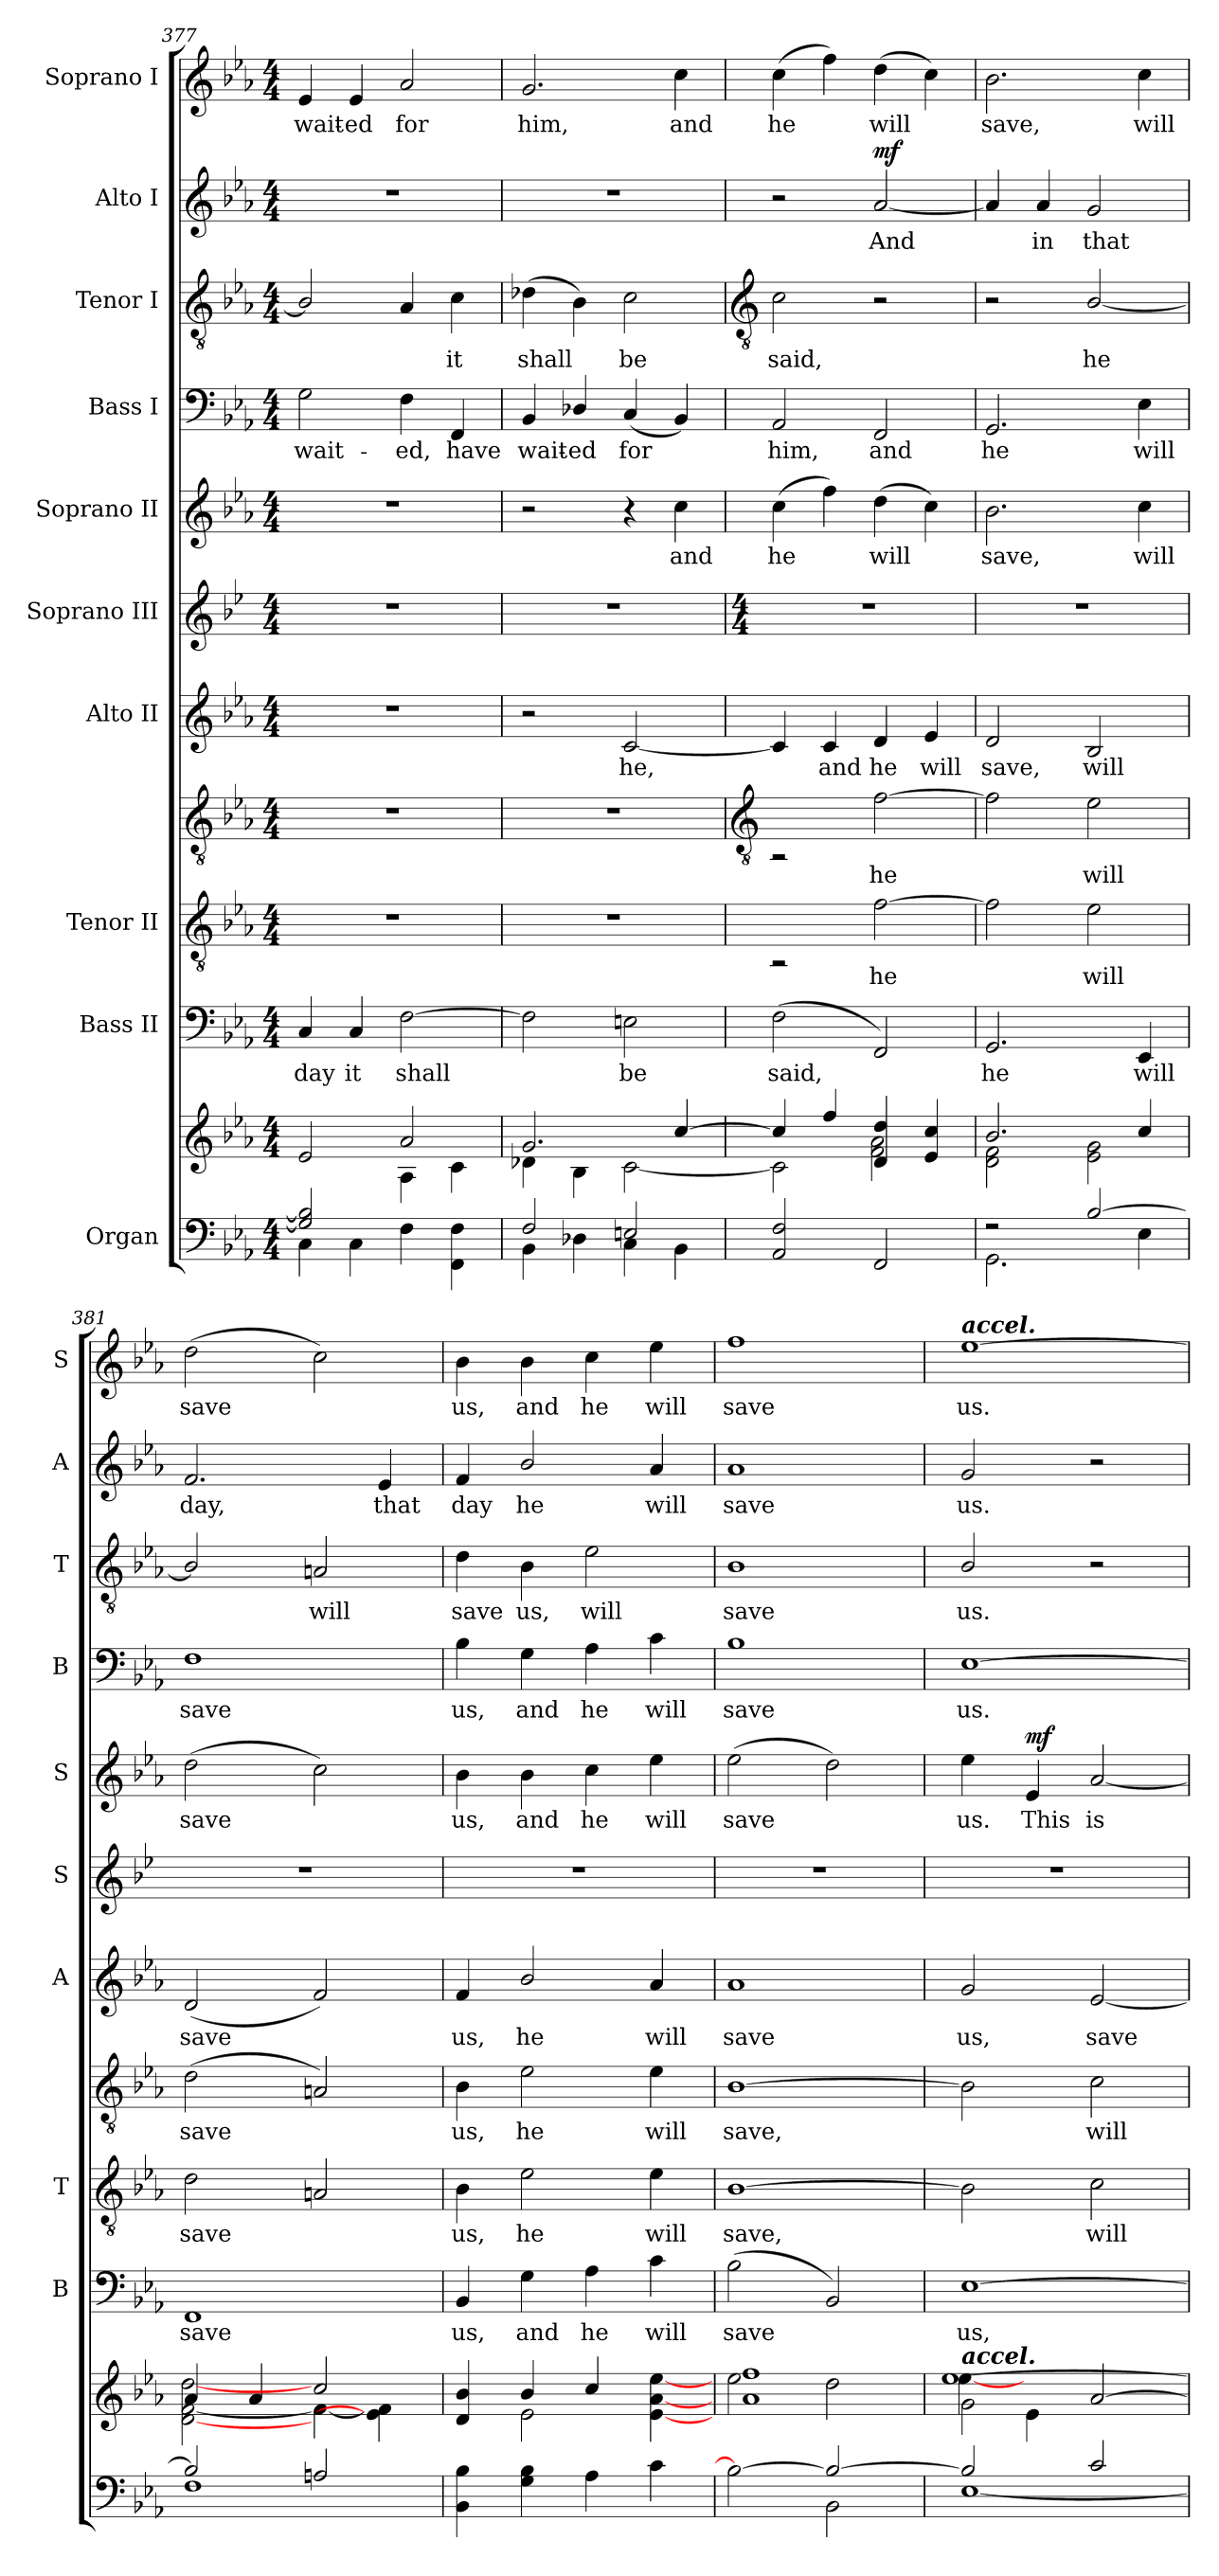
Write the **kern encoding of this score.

**kern	**kern	**kern	**text	**kern	**text	**kern	**text	**kern	**text	**kern	**kern	**text	**dynam	**kern	**text	**kern	**text	**kern	**text	**dynam	**kern	**text
*part10	*part10	*part9	*part9	*part8	*part8	*part8	*part8	*part7	*part7	*part6	*part5	*part5	*part5	*part4	*part4	*part3	*part3	*part2	*part2	*part2	*part1	*part1
*staff12	*staff11	*staff10	*staff10	*staff9	*staff9	*staff8	*staff8	*staff7	*staff7	*staff6	*staff5	*staff5	*staff5	*staff4	*staff4	*staff3	*staff3	*staff2	*staff2	*staff2	*staff1	*staff1
*I"Organ	*	*I"Bass II	*	*I"Tenor II	*	*	*	*I"Alto II	*	*I"Soprano III	*I"Soprano II	*	*	*I"Bass I	*	*I"Tenor I	*	*I"Alto I	*	*	*I"Soprano I	*
*	*	*I'B	*	*I'T	*	*	*	*I'A	*	*I'S	*I'S	*	*	*I'B	*	*I'T	*	*I'A	*	*	*I'S	*
*clefF4	*clefG2	*clefF4	*	*clefGv2	*	*clefGv2	*	*clefG2	*	*clefG2	*clefG2	*	*	*clefF4	*	*clefGv2	*	*clefG2	*	*	*clefG2	*
*k[b-e-a-]	*k[b-e-a-]	*k[b-e-a-]	*	*k[b-e-a-]	*	*k[b-e-a-]	*	*k[b-e-a-]	*	*k[b-e-]	*k[b-e-a-]	*	*	*k[b-e-a-]	*	*k[b-e-a-]	*	*k[b-e-a-]	*	*	*k[b-e-a-]	*
*E-:	*E-:	*E-:	*	*E-:	*	*E-:	*	*E-:	*	*B-:	*E-:	*	*	*E-:	*	*E-:	*	*E-:	*	*	*E-:	*
*M4/4	*M4/4	*M4/4	*	*M4/4	*	*M4/4	*	*M4/4	*	*M4/4	*M4/4	*	*	*M4/4	*	*M4/4	*	*M4/4	*	*	*M4/4	*
=377	=377	=377	=377	=377	=377	=377	=377	=377	=377	=377	=377	=377	=377	=377	=377	=377	=377	=377	=377	=377	=377	=377
*^	*^	*	*	*	*	*	*	*	*	*	*	*	*	*	*	*	*	*	*	*	*	*
!	!	!	!	!	!LO:LY:b	!	!	!	!	!	!	!	!	!	!	!	!LO:LY:b	!	!	!	!	!	!	!LO:LY:b
2G/] 2B-/]	4C\	2e-	2ryy	4C	day	1r	.	1r	.	1r	.	1r	1r	.	.	2G	wait-	2B-/]	.	1r	.	.	4e-	wait-
!	!	!	!	!	!LO:LY:b	!	!	!	!	!	!	!	!	!	!	!	!	!	!	!	!	!	!	!LO:LY:b
.	4C\	.	.	4C	it	.	.	.	.	.	.	.	.	.	.	.	.	.	.	.	.	.	4e-	-ed
!	!	!	!	!	!LO:LY:b	!	!	!	!	!	!	!	!	!	!	!	!LO:LY:b	!	!	!	!	!	!	!LO:LY:b
2ryy	4F\	2a-	4A-\	[2F	shall	.	.	.	.	.	.	.	.	.	.	4F	-ed,	4A-	.	.	.	.	2a-	for
!	!	!	!	!	!	!	!	!	!	!	!	!	!	!	!	!	!LO:LY:b	!	!LO:LY:b	!	!	!	!	!
.	4FF\ 4F\	.	4c\	.	.	.	.	.	.	.	.	.	.	.	.	4FF	have	4c	it	.	.	.	.	.
=378	=378	=378	=378	=378	=378	=378	=378	=378	=378	=378	=378	=378	=378	=378	=378	=378	=378	=378	=378	=378	=378	=378	=378	=378
!	!	!	!	!	!	!	!	!	!	!	!	!	!	!	!	!	!LO:LY:b	!	!LO:LY:b	!	!	!	!	!LO:LY:b
2F/	4BB-\	2.g	4d-X\	2F]	.	1r	.	1r	.	2r	.	1r	2r	.	.	4BB-	wait-	(>4d-X	shall	1r	.	.	2.g	him,
!	!	!	!	!	!	!	!	!	!	!	!	!	!	!	!	!	!LO:LY:b	!	!	!	!	!	!	!
.	4D-X\	.	4B-\	.	.	.	.	.	.	.	.	.	.	.	.	4D-X/	-ed	4B-)	.	.	.	.	.	.
!	!	!	!	!	!LO:LY:b	!	!	!	!	!	!LO:LY:b	!	!	!	!	!	!LO:LY:b	!	!LO:LY:b	!	!	!	!	!
2En/	4C\	.	[2c\	2En	be	.	.	.	.	[2c	he,	.	4r	.	.	(<4C	for	2c	be	.	.	.	.	.
!	!	!	!	!	!	!	!	!	!	!	!	!	!	!LO:LY:b	!	!	!	!	!	!	!	!	!	!LO:LY:b
.	4BB-\	[4cc/	.	.	.	.	.	.	.	.	.	.	4cc	and	.	4BB-)	.	.	.	.	.	.	4cc	and
*	*	*v	*v	*	*	*	*	*	*	*	*	*	*	*	*	*	*	*	*	*	*	*	*	*
!!LO:LB:g=z
=379	=379	=379	=379	=379	=379	=379	=379	=379	=379	=379	=379	=379	=379	=379	=379	=379	=379	=379	=379	=379	=379	=379	=379
*	*	*	*	*	*	*	*clefGv2	*	*	*	*	*	*	*	*	*	*clefGv2	*	*	*	*	*	*
*	*	*	*	*	*	*	*	*	*	*	*M4/4	*	*	*	*	*	*	*	*	*	*	*	*
*	*	*^	*	*	*	*	*	*	*	*	*	*	*	*	*	*	*	*	*	*	*	*	*
*	*	*	*^	*	*	*	*	*	*	*	*	*	*	*	*	*	*	*	*	*	*	*	*	*
!	!	!	!	!	!	!LO:LY:b	!	!	!	!	!	!	!	!	!LO:LY:b	!	!	!LO:LY:b	!	!LO:LY:b	!	!	!	!	!LO:LY:b
2AA-/ 2F/	2ryy	4cc/]	2c\]	1ryy	(<2F	said,	2rBB	.	2rBB	.	4c]	.	1r	(>4cc	he	.	2AA-	him,	2c	said,	2r	.	.	(>4cc	he
!	!	!	!	!	!	!	!	!	!	!	!	!LO:LY:b	!	!	!	!	!	!	!	!	!	!	!	!	!
.	.	4ff/	.	.	.	.	.	.	.	.	4c	and	.	4ff)	.	.	.	.	.	.	.	.	.	4ff)	.
!	!	!	!	!	!	!	!	!LO:LY:b	!	!LO:LY:b	!	!LO:LY:b	!	!	!LO:LY:b	!	!	!LO:LY:b	!	!	!	!LO:LY:b	!LO:DY:b	!	!LO:LY:b
2FF/	2ryy	4d/ 4dd/	2f\ 2a-\	.	2FF)	.	[2f	he	[2f	he	4d	he	.	(>4dd	will	.	2FF	and	2r	.	[2a-	And	mf	(>4dd	will
!	!	!	!	!	!	!	!	!	!	!	!	!LO:LY:b	!	!	!	!	!	!	!	!	!	!	!	!	!
.	.	4e-/ 4cc/	.	.	.	.	.	.	.	.	4e-	will	.	4cc)	.	.	.	.	.	.	.	.	.	4cc)	.
=380	=380	=380	=380	=380	=380	=380	=380	=380	=380	=380	=380	=380	=380	=380	=380	=380	=380	=380	=380	=380	=380	=380	=380	=380	=380
!	!	!	!	!	!	!LO:LY:b	!	!	!	!	!	!LO:LY:b	!	!	!LO:LY:b	!	!	!LO:LY:b	!	!	!	!	!	!	!LO:LY:b
2r	2.GG\	2.b-/	2d\ 2f\	1ryy	2.GG	he	2f]	.	2f]	.	2d	save,	1r	2.b-	save,	.	2.GG	he	2r	.	4a-]	.	.	2.b-	save,
!	!	!	!	!	!	!	!	!	!	!	!	!	!	!	!	!	!	!	!	!	!	!LO:LY:b	!	!	!
.	.	.	.	.	.	.	.	.	.	.	.	.	.	.	.	.	.	.	.	.	4a-	in	.	.	.
!	!	!	!	!	!	!	!	!LO:LY:b	!	!LO:LY:b	!	!LO:LY:b	!	!	!	!	!	!	!	!LO:LY:b	!	!LO:LY:b	!	!	!
[2B-/	.	.	2e-\ 2g\	.	.	.	2e-	will	2e-	will	2B-	will	.	.	.	.	.	.	[2B-/	he	2g	that	.	.	.
!	!	!	!	!	!	!LO:LY:b	!	!	!	!	!	!	!	!	!LO:LY:b	!	!	!LO:LY:b	!	!	!	!	!	!	!LO:LY:b
.	4E-\	4cc/	.	.	4EE-	will	.	.	.	.	.	.	.	4cc	will	.	4E-	will	.	.	.	.	.	4cc	will
=381	=381	=381	=381	=381	=381	=381	=381	=381	=381	=381	=381	=381	=381	=381	=381	=381	=381	=381	=381	=381	=381	=381	=381	=381	=381
!	!	!	!	!	!	!LO:LY:b	!	!LO:LY:b	!	!LO:LY:b	!	!LO:LY:b	!	!	!LO:LY:b	!	!	!LO:LY:b	!	!	!	!LO:LY:b	!	!	!LO:LY:b
2B-/]	1F\	4a-	[2d\ [2f\ [2dd\	1ryy	1FF	save	2d	save	(<2d	save	(<2d	save	1r	(>2dd	save	.	1F	save	2B-/]	.	2.f	day,	.	(>2dd	save
.	.	4a-	.	.	.	.	.	.	.	.	.	.	.	.	.	.	.	.	.	.	.	.	.	.	.
!	!	!	!	!	!	!	!	!	!	!	!	!	!	!	!	!	!	!	!	!LO:LY:b	!	!	!	!	!
2An/	.	2cc/	4f\_	.	.	.	2An	.	2An)	.	2f)	.	.	2cc)	.	.	.	.	2An	will	.	.	.	2cc)	.
!	!	!	!	!	!	!	!	!	!	!	!	!	!	!	!	!	!	!	!	!	!	!LO:LY:b	!	!	!
.	.	.	4e-\] 4f\]	.	.	.	.	.	.	.	.	.	.	.	.	.	.	.	.	.	4e-	that	.	.	.
=382	=382	=382	=382	=382	=382	=382	=382	=382	=382	=382	=382	=382	=382	=382	=382	=382	=382	=382	=382	=382	=382	=382	=382	=382	=382
!	!	!	!	!	!	!LO:LY:b	!	!LO:LY:b	!	!LO:LY:b	!	!LO:LY:b	!	!	!LO:LY:b	!	!	!LO:LY:b	!	!LO:LY:b	!	!LO:LY:b	!	!	!LO:LY:b
4BB-\ 4B-\	2ryy	4d 4b-	4ryy	1ryy	4BB-	us,	4B-	us,	4B-	us,	4f	us,	1r	4b-	us,	.	4B-	us,	4d	save	4f	day	.	4b-	us,
!	!	!	!	!	!	!LO:LY:b	!	!LO:LY:b	!	!LO:LY:b	!	!LO:LY:b	!	!	!LO:LY:b	!	!	!LO:LY:b	!	!LO:LY:b	!	!LO:LY:b	!	!	!LO:LY:b
4G\ 4B-\	.	4b-/	2e-\	.	4G	and	2e-	he	2e-	he	2b-/	he	.	4b-	and	.	4G	and	4B-	us,	2b-/	he	.	4b-	and
!	!	!	!	!	!	!LO:LY:b	!	!	!	!	!	!	!	!	!LO:LY:b	!	!	!LO:LY:b	!	!LO:LY:b	!	!	!	!	!LO:LY:b
4A-\	2ryy	4cc/	.	.	4A-	he	.	.	.	.	.	.	.	4cc	he	.	4A-	he	2e-	will	.	.	.	4cc	he
!	!	!	!	!	!	!LO:LY:b	!	!LO:LY:b	!	!LO:LY:b	!	!LO:LY:b	!	!	!LO:LY:b	!	!	!LO:LY:b	!	!	!	!LO:LY:b	!	!	!LO:LY:b
4c\	.	4ryy	[4e-\ [4a-\ [4ee-\	.	4c	will	4e-	will	4e-	will	4a-	will	.	4ee-	will	.	4c	will	.	.	4a-	will	.	4ee-	will
=383	=383	=383	=383	=383	=383	=383	=383	=383	=383	=383	=383	=383	=383	=383	=383	=383	=383	=383	=383	=383	=383	=383	=383	=383	=383
!	!	!	!	!	!	!LO:LY:b	!	!LO:LY:b	!	!LO:LY:b	!	!LO:LY:b	!	!	!LO:LY:b	!	!	!LO:LY:b	!	!LO:LY:b	!	!LO:LY:b	!	!	!LO:LY:b
2B-\_	2ryy	2ee-\	1a-\ 1ff\	2ryy	(2B-	save	[1B-	save,	[1B-	save,	1a-	save	1r	(>2ee-	save	.	1B-	save	1B-	save	1a-	save	.	1ff	save
2B-/_	2BB-\	2dd\	.	2ryy	2BB-)	.	.	.	.	.	.	.	.	2dd)	.	.	.	.	.	.	.	.	.	.	.
=384	=384	=384	=384	=384	=384	=384	=384	=384	=384	=384	=384	=384	=384	=384	=384	=384	=384	=384	=384	=384	=384	=384	=384	=384	=384
*	*	*MM112	*	*	*	*	*	*	*	*	*	*	*	*	*	*	*	*	*	*	*	*	*	*MM112	*
!	!	!	!	!	!	!	!	!	!	!	!	!	!	!	!	!	!	!	!	!	!	!	!	!LO:TX:a:Bi:t=accel.	!
!	!	!LO:TX:a:Bi:t=accel.	!	!	!	!	!	!	!	!	!	!	!	!	!	!	!	!	!	!	!	!	!	!	!
!	!	!	!	!	!	!LO:LY:b	!	!	!	!	!	!LO:LY:b	!	!	!LO:LY:b	!	!	!LO:LY:b	!	!LO:LY:b	!	!LO:LY:b	!	!	!LO:LY:b
2B-/]	[1E-\	2g\	[4ee-\	[1ee-	[1E-	us,	2B-\]	.	2B-\]	.	2g	us,	1r	4ee-	us.	.	[1E-	us.	2B-/	us.	2g	us.	.	[1ee-	us.
!	!	!	!	!	!	!	!	!	!	!	!	!	!	!	!LO:LY:b	!LO:DY:b	!	!	!	!	!	!	!	!	!
.	.	.	4e-\	.	.	.	.	.	.	.	.	.	.	4e-	This	mf	.	.	.	.	.	.	.	.	.
!	!	!	!	!	!	!	!	!LO:LY:b	!	!LO:LY:b	!	!LO:LY:b	!	!	!LO:LY:b	!	!	!	!	!	!	!	!	!	!
2c/	.	[2a-	2ryy	.	.	.	2c	will	2c	will	[2e-	save	.	[2a-	is	.	.	.	2r	.	2r	.	.	.	.
*v	*v	*	*	*	*	*	*	*	*	*	*	*	*	*	*	*	*	*	*	*	*	*	*	*	*
*	*v	*v	*v	*	*	*	*	*	*	*	*	*	*	*	*	*	*	*	*	*	*	*	*	*
=	=	=	=	=	=	=	=	=	=	=	=	=	=	=	=	=	=	=	=	=	=	=
*-	*-	*-	*-	*-	*-	*-	*-	*-	*-	*-	*-	*-	*-	*-	*-	*-	*-	*-	*-	*-	*-	*-
